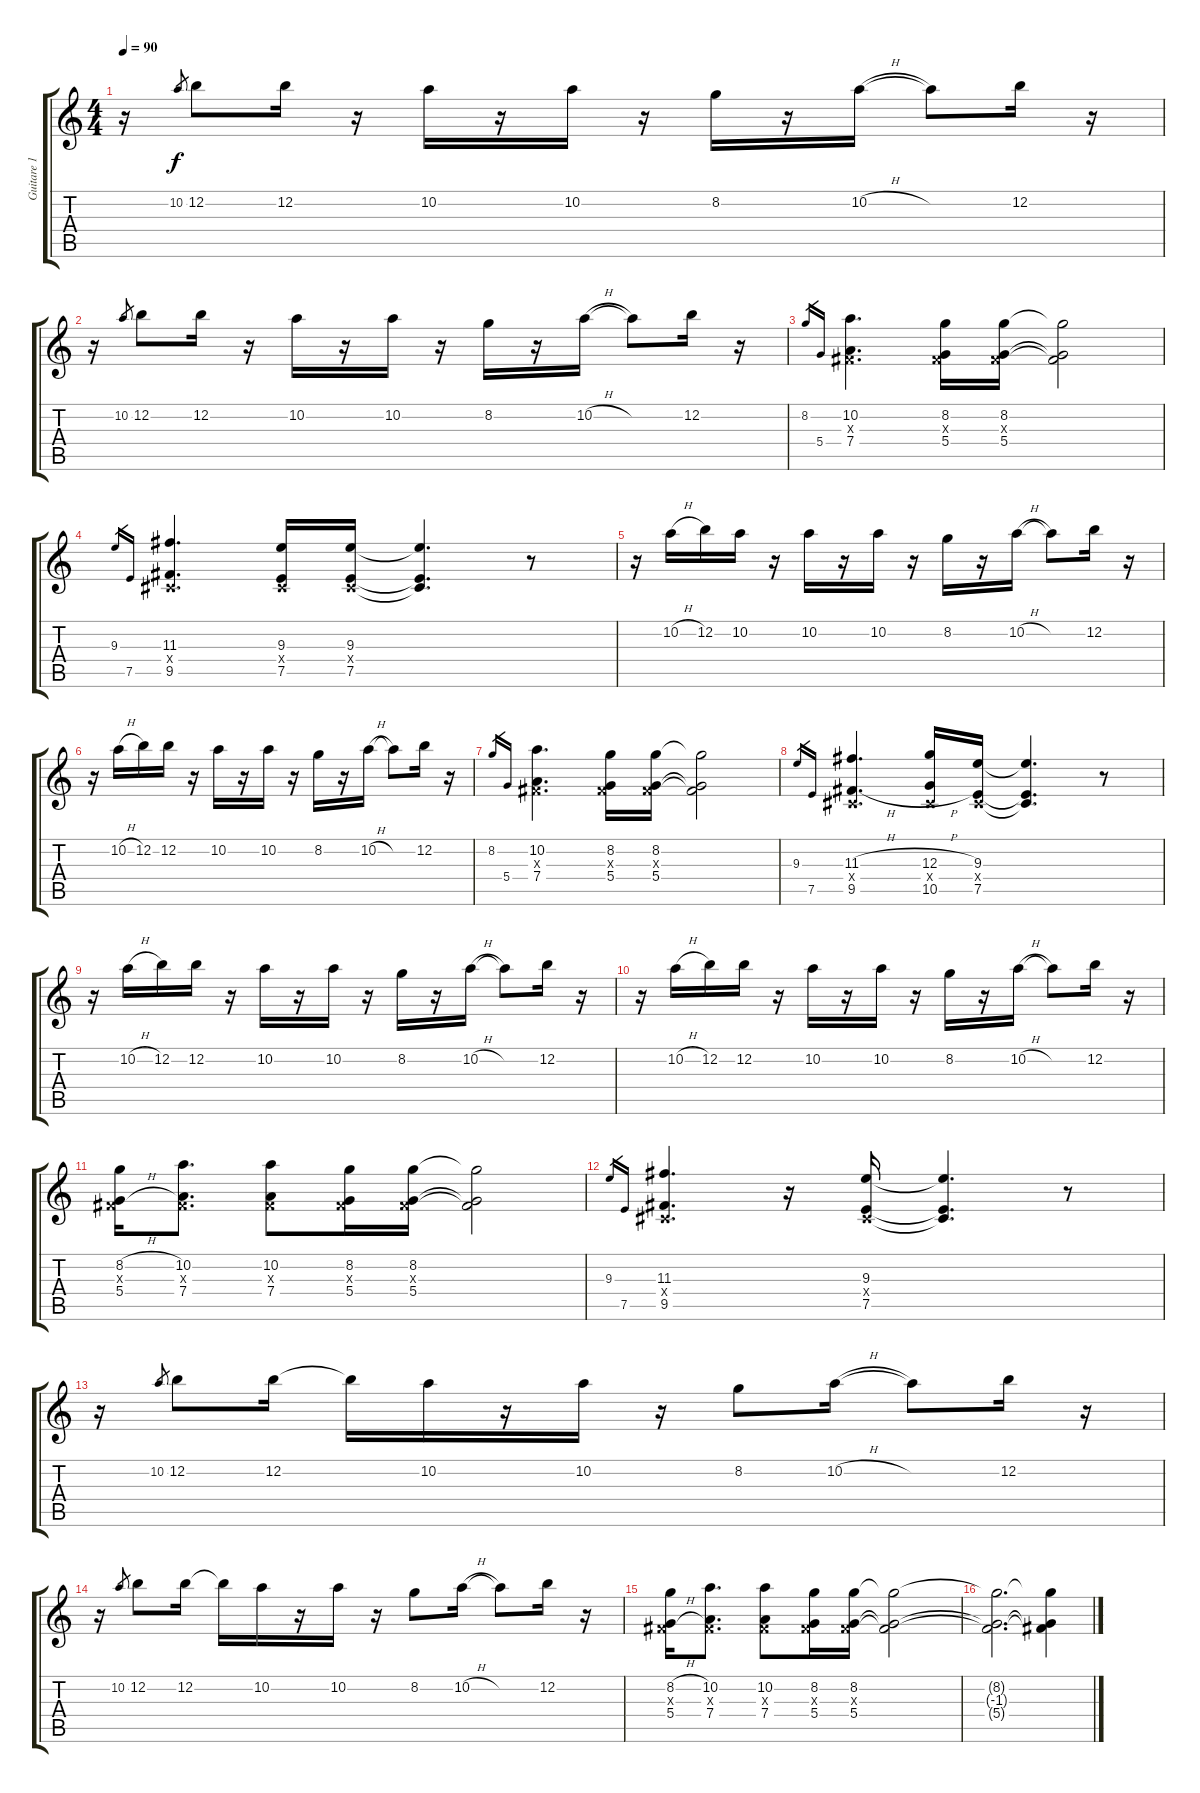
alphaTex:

\track ("Guitare 1" "Guitare 1") {instrument overdrivenguitar}
\staff {score tabs}
\tuning (E4 B3 G3 D3 A2 E2) {hide}
\ts (4 4)
\tempo 90
\clef g2
\ks c
r.16{dy f} 10.2.8{gr} 12.2.8 12.2.16 r.16 10.2.16 r.16 10.2.16 r.16 8.2.16 r.16 10.2{h}.16 10.2{t}.8 12.2.16 r.16 |
r.16 10.2.8{gr} 12.2.8 12.2.16 r.16 10.2.16 r.16 10.2.16 r.16 8.2.16 r.16 10.2{h}.16 10.2{t}.8 12.2.16 r.16 |
8.2.16{gr} 5.4.16{gr} (10.2 -1.3{x} 7.4).4{d} (8.2 -1.3{x} 5.4).16 (8.2 -1.3{x} 5.4).16 (8.2{t} -1.3{t} 5.4{t}).2 |
9.3.16{gr} 7.5.16{gr} (11.3 -1.4{x} 9.5).4{d} (9.3 -1.4{x} 7.5).16 (9.3 -1.4{x} 7.5).16 (9.3{t} -1.4{t} 7.5{t}).4{d} r.8 |
r.16 10.2{h}.16 12.2.16 10.2.16 r.16 10.2.16 r.16 10.2.16 r.16 8.2.16 r.16 10.2{h}.16 10.2{t}.8 12.2.16 r.16 |
r.16 10.2{h}.16 12.2.16 12.2.16 r.16 10.2.16 r.16 10.2.16 r.16 8.2.16 r.16 10.2{h}.16 10.2{t}.8 12.2.16 r.16 |
8.2.16{gr} 5.4.16{gr} (10.2 -1.3{x} 7.4).4{d} (8.2 -1.3{x} 5.4).16 (8.2 -1.3{x} 5.4).16 (8.2{t} -1.3{t} 5.4{t}).2 |
9.3.16{gr} 7.5.16{gr} (11.3{h} -1.4{x} 9.5{h}).4{d} (12.3{h} -1.4{x} 10.5{h}).16 (9.3 -1.4{x} 7.5).16 (9.3{t} -1.4{t} 7.5{t}).4{d} r.8 |
r.16 10.2{h}.16 12.2.16 12.2.16 r.16 10.2.16 r.16 10.2.16 r.16 8.2.16 r.16 10.2{h}.16 10.2{t}.8 12.2.16 r.16 |
r.16 10.2{h}.16 12.2.16 12.2.16 r.16 10.2.16 r.16 10.2.16 r.16 8.2.16 r.16 10.2{h}.16 10.2{t}.8 12.2.16 r.16 |
(8.2{h} -1.3{x} 5.4{h}).16 (10.2 -1.3{x} 7.4).8{d} (10.2 -1.3{x} 7.4).8 (8.2 -1.3{x} 5.4).16 (8.2 -1.3{x} 5.4).16 (8.2{t} -1.3{t} 5.4{t}).2 |
9.3.16{gr} 7.5.16{gr} (11.3 -1.4{x} 9.5).4{d} r.16 (9.3 -1.4{x} 7.5).16 (9.3{t} -1.4{t} 7.5{t}).4{d} r.8 |
r.16 10.2.8{gr} 12.2.8 12.2.16 12.2{t}.16 10.2.16 r.16 10.2.16 r.16 8.2.8 10.2{h}.16 10.2{t}.8 12.2.16 r.16 |
r.16 10.2.8{gr} 12.2.8 12.2.16 12.2{t}.16 10.2.16 r.16 10.2.16 r.16 8.2.8 10.2{h}.16 10.2{t}.8 12.2.16 r.16 |
(8.2{h} -1.3{x} 5.4{h}).16 (10.2 -1.3{x} 7.4).8{d} (10.2 -1.3{x} 7.4).8 (8.2 -1.3{x} 5.4).16 (8.2 -1.3{x} 5.4).16 (8.2{t} -1.3{t} 5.4{t}).2 |
(8.2{t} -1.3{t} 5.4{t}).2{d} (8.2{t} -1.3{t} 5.4{t}).4
